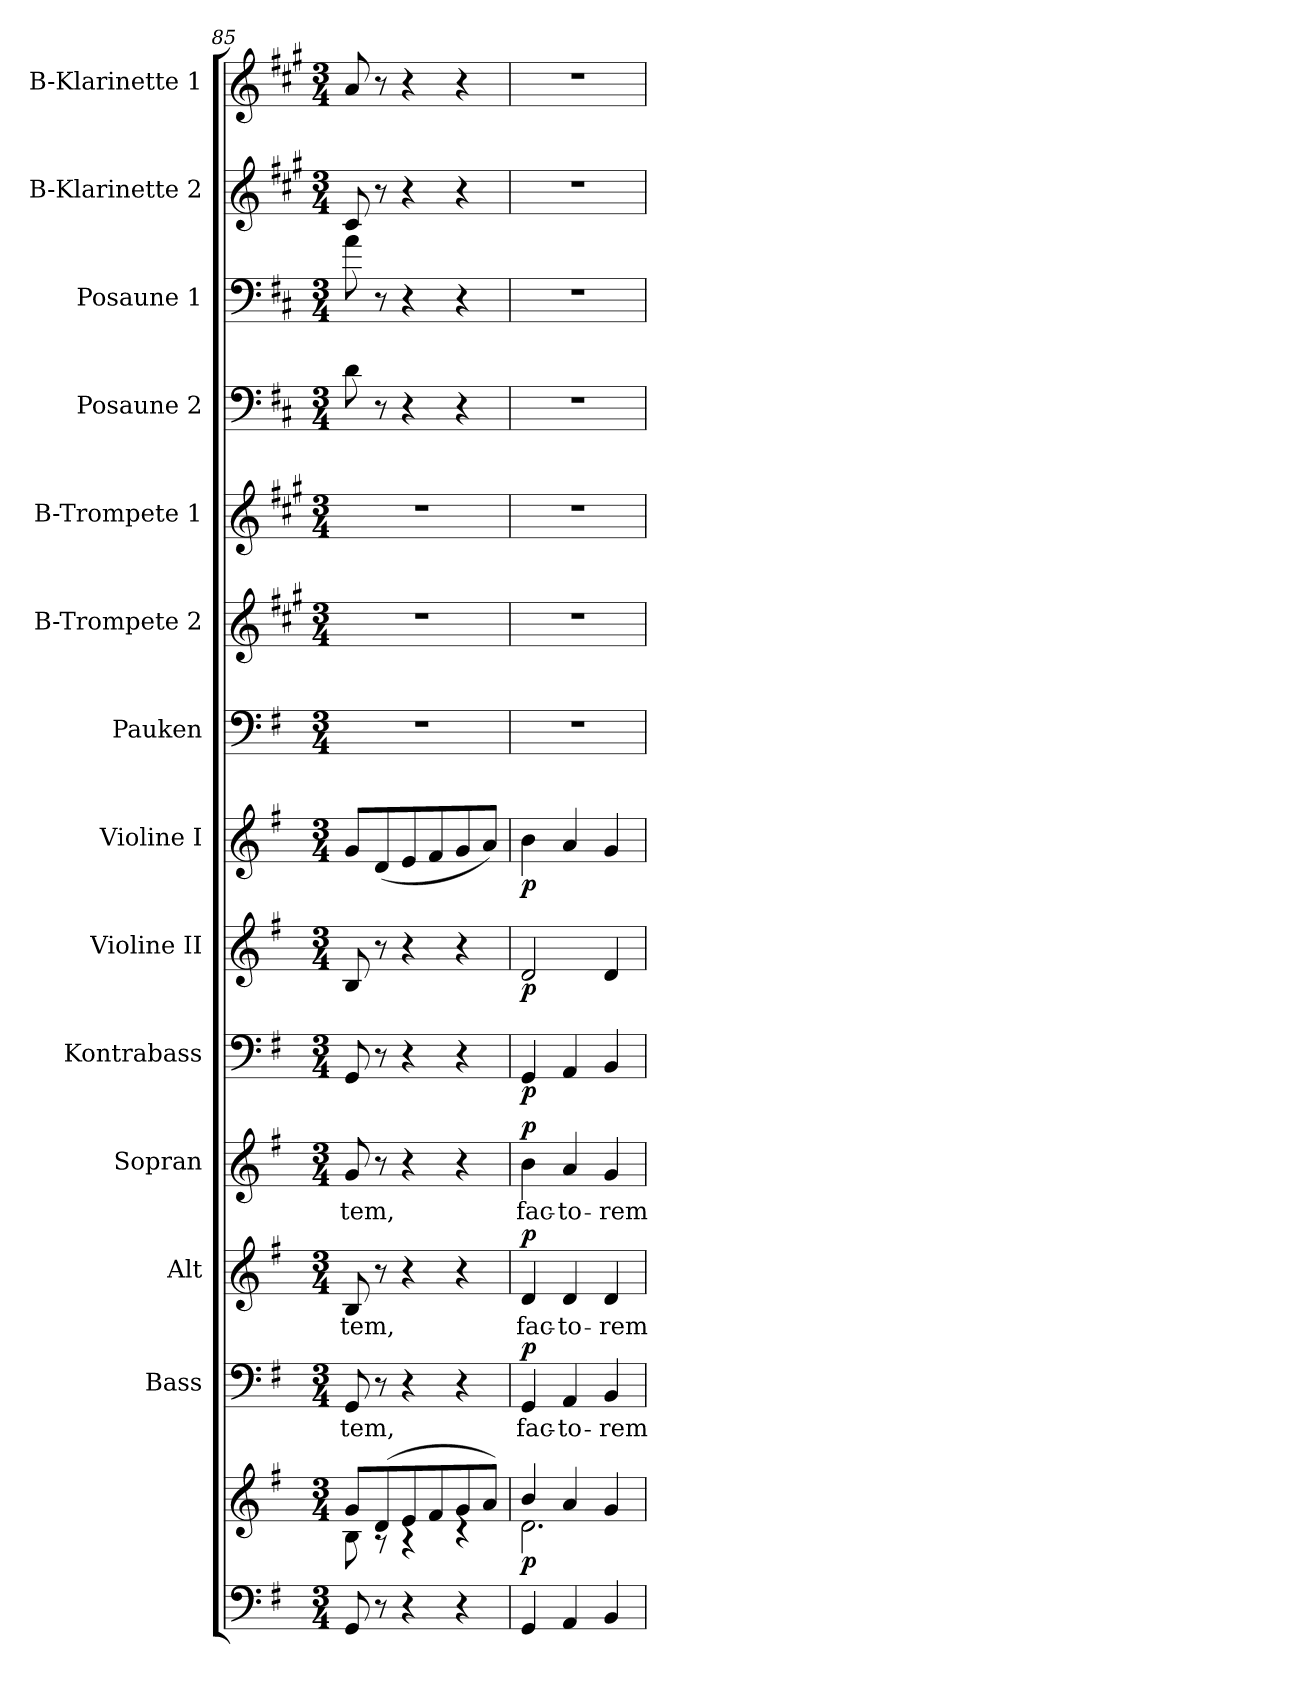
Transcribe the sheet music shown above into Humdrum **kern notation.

**kern	**kern	**dynam	**kern	**text	**dynam	**kern	**text	**dynam	**kern	**text	**dynam	**kern	**dynam	**kern	**dynam	**kern	**dynam	**kern	**kern	**kern	**kern	**kern	**kern	**kern
*part14	*part14	*part14	*part13	*part13	*part13	*part12	*part12	*part12	*part11	*part11	*part11	*part10	*part10	*part9	*part9	*part8	*part8	*part7	*part6	*part5	*part4	*part3	*part2	*part1
*staff15	*staff14	*staff14/15	*staff13	*staff13	*staff13	*staff12	*staff12	*staff12	*staff11	*staff11	*staff11	*staff10	*staff10	*staff9	*staff9	*staff8	*staff8	*staff7	*staff6	*staff5	*staff4	*staff3	*staff2	*staff1
*	*	*	*I"Bass	*	*	*I"Alt	*	*	*I"Sopran	*	*	*I"Kontrabass	*	*I"Violine II	*	*I"Violine I	*	*I"Pauken	*I"B-Trompete 2	*I"B-Trompete 1	*I"Posaune 2	*I"Posaune 1	*I"B-Klarinette 2	*I"B-Klarinette 1
*	*	*	*I'B.	*	*	*I'A.	*	*	*I'S.	*	*	*I'Kb.	*	*I'Vl. II	*	*I'Vl. I	*	*I'Pk.	*I'B Trp. 2	*I'B Trp. 1	*I'Pos. 2	*I'Pos. 1	*I'B Kl. 2	*I'B Kl. 1
*clefF4	*clefG2	*	*clefF4	*	*	*clefG2	*	*	*clefG2	*	*	*clefF4	*	*clefG2	*	*clefG2	*	*clefF4	*clefG2	*clefG2	*clefF4	*clefF4	*clefG2	*clefG2
*	*	*	*	*	*	*	*	*	*	*	*	*ITrd7c12	*	*	*	*	*	*	*ITrd1c2	*ITrd1c2	*ITrd4c7	*ITrd4c7	*ITrd1c2	*ITrd1c2
*k[f#]	*k[f#]	*	*k[f#]	*	*	*k[f#]	*	*	*k[f#]	*	*	*k[f#]	*	*k[f#]	*	*k[f#]	*	*k[f#]	*k[f#]	*k[f#]	*k[f#]	*k[f#]	*k[f#]	*k[f#]
*G:	*G:	*	*G:	*	*	*G:	*	*	*G:	*	*	*G:	*	*G:	*	*G:	*	*G:	*G:	*G:	*G:	*G:	*G:	*G:
*M3/4	*M3/4	*	*M3/4	*	*	*M3/4	*	*	*M3/4	*	*	*M3/4	*	*M3/4	*	*M3/4	*	*M3/4	*M3/4	*M3/4	*M3/4	*M3/4	*M3/4	*M3/4
=85	=85	=85	=85	=85	=85	=85	=85	=85	=85	=85	=85	=85	=85	=85	=85	=85	=85	=85	=85	=85	=85	=85	=85	=85
*	*^	*	*	*	*	*	*	*	*	*	*	*	*	*	*	*	*	*	*	*	*	*	*	*
!	!	!	!	!	!LO:LY:b	!	!	!LO:LY:b	!	!	!LO:LY:b	!	!	!	!	!	!	!	!	!	!	!	!	!	!
8GG/	8g/L	8B\	.	8GG/	-tem,	.	8B/	-tem,	.	8g/	-tem,	.	8GGG/	.	8B/	.	8g/L	.	2.r	2.r	2.r	8G\	8d\	8B/	8g/
8r	(>8d/	8rG	.	8r	.	.	8r	.	.	8r	.	.	8r	.	8r	.	(<8d/	.	.	.	.	8r	8r	8r	8r
4r	8e/	4rG	.	4r	.	.	4r	.	.	4r	.	.	4r	.	4r	.	8e/	.	.	.	.	4r	4r	4r	4r
.	8f#/	.	.	.	.	.	.	.	.	.	.	.	.	.	.	.	8f#/	.	.	.	.	.	.	.	.
4r	8g/	4rB	.	4r	.	.	4r	.	.	4r	.	.	4r	.	4r	.	8g/	.	.	.	.	4r	4r	4r	4r
.	8a/J)	.	.	.	.	.	.	.	.	.	.	.	.	.	.	.	8a/J)	.	.	.	.	.	.	.	.
=86	=86	=86	=86	=86	=86	=86	=86	=86	=86	=86	=86	=86	=86	=86	=86	=86	=86	=86	=86	=86	=86	=86	=86	=86	=86
!	!	!	!LO:DY:b	!	!LO:LY:b	!LO:DY:a	!	!LO:LY:b	!LO:DY:a	!	!LO:LY:b	!LO:DY:a	!	!LO:DY:b	!	!LO:DY:b	!	!LO:DY:b	!	!	!	!	!	!	!
4GG/	4b/	2.d\	p	4GG/	fac-	p	4d/	fac-	p	4b\	fac-	p	4GGG/	p	2d/	p	4b\	p	2.r	2.r	2.r	2.r	2.r	2.r	2.r
!	!	!	!	!	!LO:LY:b	!	!	!LO:LY:b	!	!	!LO:LY:b	!	!	!	!	!	!	!	!	!	!	!	!	!	!
4AA/	4a/	.	.	4AA/	-to-	.	4d/	-to-	.	4a/	-to-	.	4AAA/	.	.	.	4a/	.	.	.	.	.	.	.	.
!	!	!	!	!	!LO:LY:b	!	!	!LO:LY:b	!	!	!LO:LY:b	!	!	!	!	!	!	!	!	!	!	!	!	!	!
4BB/	4g/	.	.	4BB/	-rem	.	4d/	-rem	.	4g/	-rem	.	4BBB/	.	4d/	.	4g/	.	.	.	.	.	.	.	.
*	*v	*v	*	*	*	*	*	*	*	*	*	*	*	*	*	*	*	*	*	*	*	*	*	*	*
=	=	=	=	=	=	=	=	=	=	=	=	=	=	=	=	=	=	=	=	=	=	=	=	=
*-	*-	*-	*-	*-	*-	*-	*-	*-	*-	*-	*-	*-	*-	*-	*-	*-	*-	*-	*-	*-	*-	*-	*-	*-
